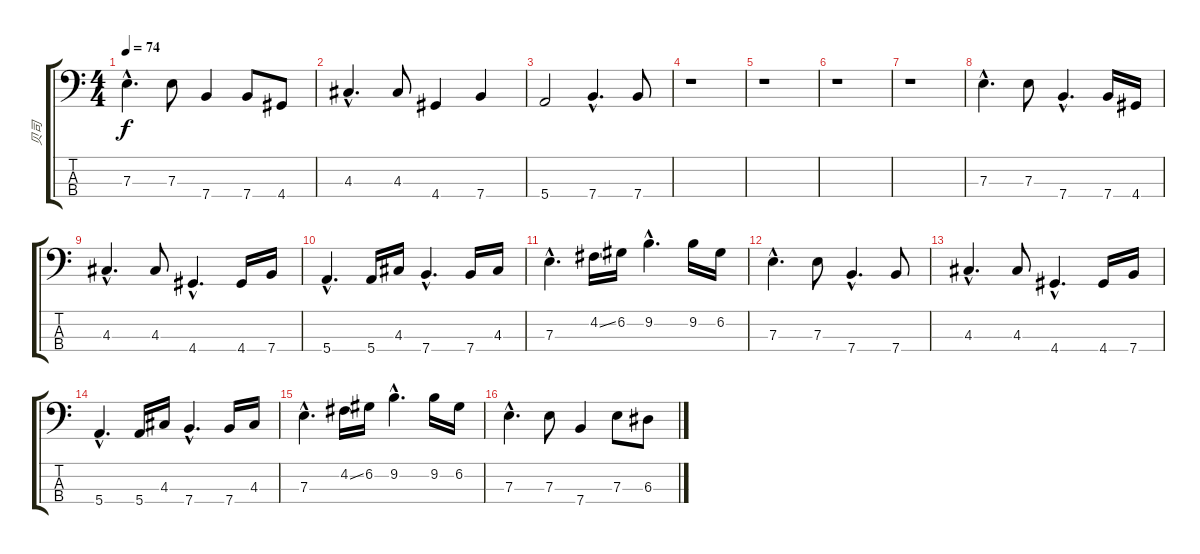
\track ("贝司" "贝司") {instrument electricbasspick}
\staff {score tabs}
\tuning (G2 D2 A1 E1) {hide}
\ts (4 4)
\tempo 74
\clef f4
\ks c
7.3{hac}.4{d dy f} 7.3.8 7.4.4 7.4.8 4.4.8 |
4.3{hac}.4{d} 4.3.8 4.4.4 7.4.4 |
5.4.2 7.4{hac}.4{d} 7.4.8 |
r.1 |
r.1 |
r.1 |
r.1 |
7.3{hac}.4{d} 7.3.8 7.4{hac}.4{d} 7.4.16 4.4.16 |
4.3{hac}.4{d} 4.3.8 4.4{hac}.4{d} 4.4.16 7.4.16 |
5.4{hac}.4{d} 5.4.16 4.3.16 7.4{hac}.4{d} 7.4.16 4.3.16 |
7.3{hac}.4{d} 4.2{ss}.16 6.2.16 9.2{hac}.4{d} 9.2.16 6.2.16 |
7.3{hac}.4{d} 7.3.8 7.4{hac}.4{d} 7.4.8 |
4.3{hac}.4{d} 4.3.8 4.4{hac}.4{d} 4.4.16 7.4.16 |
5.4{hac}.4{d} 5.4.16 4.3.16 7.4{hac}.4{d} 7.4.16 4.3.16 |
7.3{hac}.4{d} 4.2{ss}.16 6.2.16 9.2{hac}.4{d} 9.2.16 6.2.16 |
7.3{hac}.4{d} 7.3.8 7.4.4 7.3.8 6.3.8
